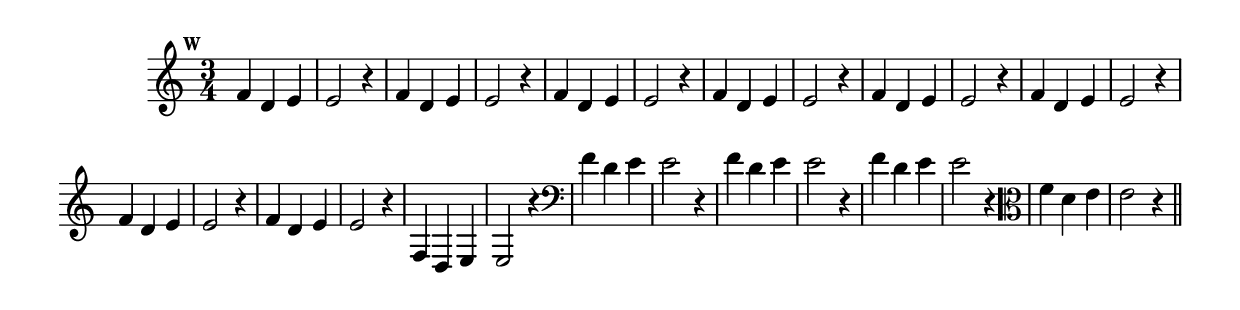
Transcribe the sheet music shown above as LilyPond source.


\version "2.14.2"

%\header { texidoc="Perguntas e Respostas"}

\relative c' {

  \override Staff.TimeSignature #'style = #'()
  \time 3/4 
  \override Score.BarNumber #'transparent = ##t
                                %\override Score.RehearsalMark #'font-family = #'roman
  \override Score.RehearsalMark #'font-size = #-2
  \override Score.BarNumber #'transparent = ##t
  \set Score.markFormatter = #format-mark-numbers

  \mark 22 

                                % CLARINETE

  \tag #'cl {
    f4 d e | e2 r4 
  }

                                % FLAUTA

  \tag #'fl {
    f4 d e | e2 r4 
  }

                                % OBOÉ

  \tag #'ob {
    f4 d e | e2 r4 
  }

                                % SAX ALTO

  \tag #'saxa {
    f4 d e | e2 r4 
  }

                                % SAX TENOR

  \tag #'saxt {
    f4 d e | e2 r4 
  }

                                % SAX GENES

  \tag #'saxg {
    f4 d e | e2 r4 
  }

                                % TROMPETE

  \tag #'tpt {
    f4 d e | e2 r4 
  }

                                % TROMPA

  \tag #'tpa {
    f4 d e | e2 r4 
  }

                                % TROMPA OP

  \tag #'tpaop {
    f,4 d e | e2 r4 
  }

                                % TROMBONE

  \tag #'tbn {
    \clef bass
    f'4 d e | e2 r4 
  }

                                % TUBA MIB

  \tag #'tbamib {
    \clef bass
    f4 d e | e2 r4 
  }

                                % TUBA SIB

  \tag #'tbasib {
    \clef bass
    f4 d e | e2 r4 
  }


                                % VIOLA

  \tag #'vla {
    \clef alto
    f4 d e | e2 r4 
  }

                                % FINAL

  \bar "||"

}
